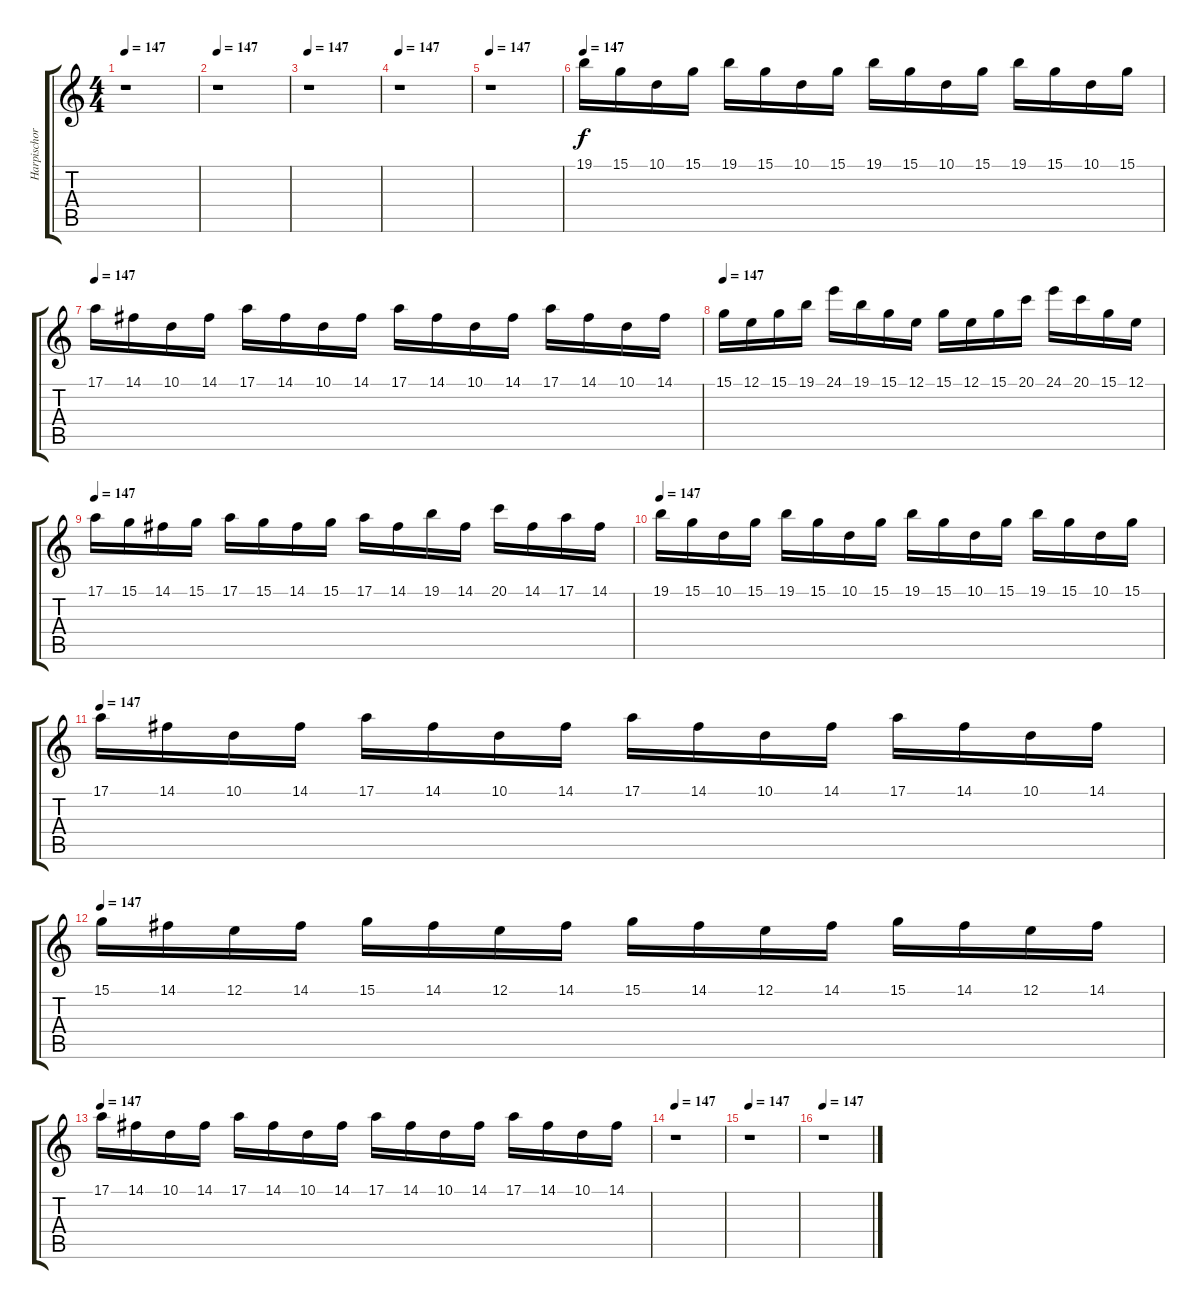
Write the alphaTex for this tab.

\track ("Harpischord" "Harpischor") {instrument harpsichord}
\staff {score tabs}
\tuning (E4 B3 G3 D3 A2 E2) {hide}
\ts (4 4)
\tempo 147
\clef g2
\ks c
r.1{dy f} |
\tempo 147
r.1 |
\tempo 147
r.1 |
\tempo 147
r.1 |
\tempo 147
r.1 |
\tempo 147
19.1.16 15.1.16 10.1.16 15.1.16 19.1.16 15.1.16 10.1.16 15.1.16 19.1.16 15.1.16 10.1.16 15.1.16 19.1.16 15.1.16 10.1.16 15.1.16 |
\tempo 147
17.1.16 14.1.16 10.1.16 14.1.16 17.1.16 14.1.16 10.1.16 14.1.16 17.1.16 14.1.16 10.1.16 14.1.16 17.1.16 14.1.16 10.1.16 14.1.16 |
\tempo 147
15.1.16 12.1.16 15.1.16 19.1.16 24.1.16 19.1.16 15.1.16 12.1.16 15.1.16 12.1.16 15.1.16 20.1.16 24.1.16 20.1.16 15.1.16 12.1.16 |
\tempo 147
17.1.16 15.1.16 14.1.16 15.1.16 17.1.16 15.1.16 14.1.16 15.1.16 17.1.16 14.1.16 19.1.16 14.1.16 20.1.16 14.1.16 17.1.16 14.1.16 |
\tempo 147
19.1.16 15.1.16 10.1.16 15.1.16 19.1.16 15.1.16 10.1.16 15.1.16 19.1.16 15.1.16 10.1.16 15.1.16 19.1.16 15.1.16 10.1.16 15.1.16 |
\tempo 147
17.1.16 14.1.16 10.1.16 14.1.16 17.1.16 14.1.16 10.1.16 14.1.16 17.1.16 14.1.16 10.1.16 14.1.16 17.1.16 14.1.16 10.1.16 14.1.16 |
\tempo 147
15.1.16 14.1.16 12.1.16 14.1.16 15.1.16 14.1.16 12.1.16 14.1.16 15.1.16 14.1.16 12.1.16 14.1.16 15.1.16 14.1.16 12.1.16 14.1.16 |
\tempo 147
17.1.16 14.1.16 10.1.16 14.1.16 17.1.16 14.1.16 10.1.16 14.1.16 17.1.16 14.1.16 10.1.16 14.1.16 17.1.16 14.1.16 10.1.16 14.1.16 |
\tempo 147
r.1 |
\tempo 147
r.1 |
\tempo 147
r.1
